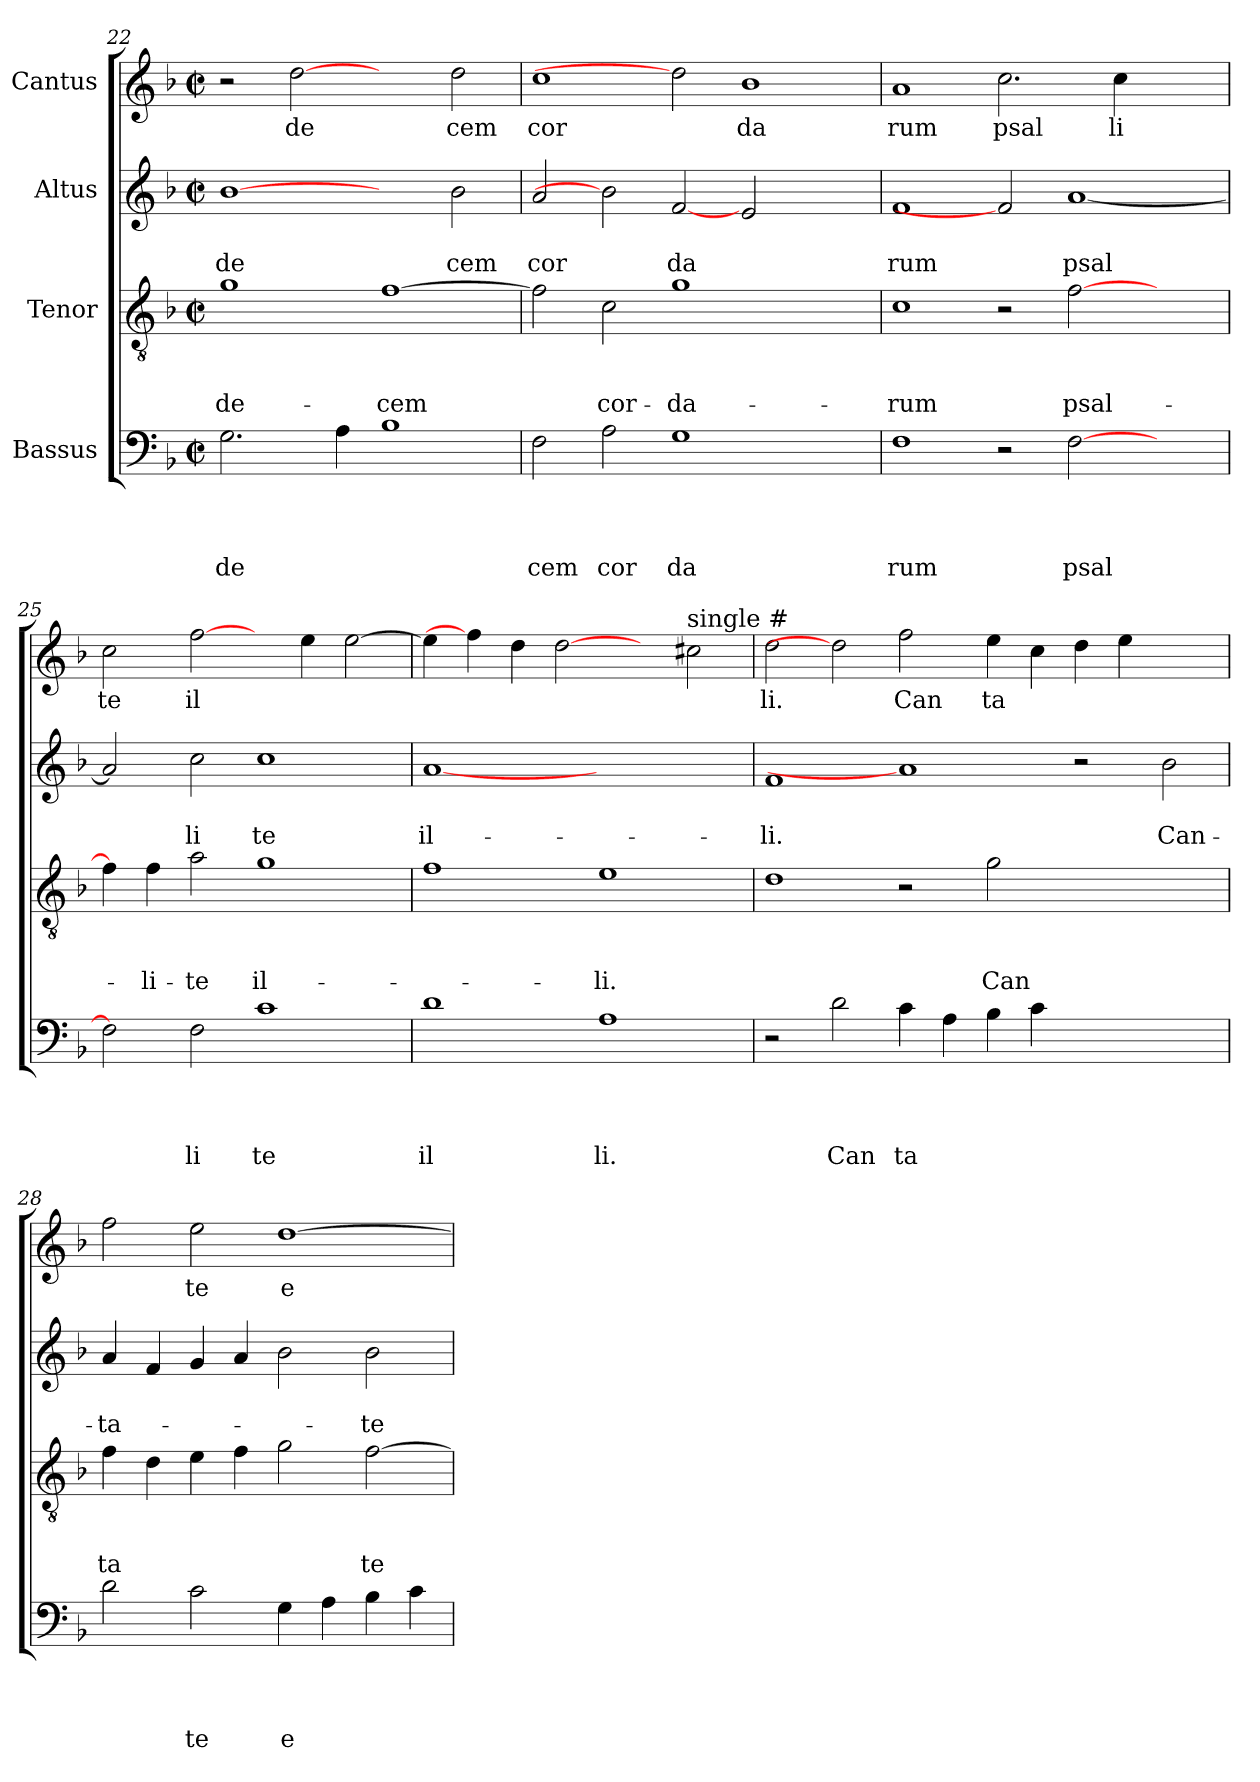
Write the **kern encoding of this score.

**kern	**text	**text	**text	**text	**kern	**text	**text	**text	**kern	**text	**text	**kern	**text
*part4	*part4	*part4	*part4	*part4	*part3	*part3	*part3	*part3	*part2	*part2	*part2	*part1	*part1
*staff4	*staff4	*staff4	*staff4	*staff4	*staff3	*staff3	*staff3	*staff3	*staff2	*staff2	*staff2	*staff1	*staff1
*I"Bassus	*	*	*	*	*I"Tenor	*	*	*	*I"Altus	*	*	*I"Cantus	*
*clefF4	*	*	*	*	*clefGv2	*	*	*	*clefG2	*	*	*clefG2	*
*k[b-]	*	*	*	*	*k[b-]	*	*	*	*k[b-]	*	*	*k[b-]	*
*F:	*	*	*	*	*F:	*	*	*	*F:	*	*	*F:	*
*M2/2	*	*	*	*	*M2/2	*	*	*	*M2/2	*	*	*M2/2	*
*met(c|)	*	*	*	*	*met(c|)	*	*	*	*met(c|)	*	*	*met(c|)	*
=22	=22	=22	=22	=22	=22	=22	=22	=22	=22	=22	=22	=22	=22
!	!	!	!	!LO:LY:b	!	!	!	!LO:LY:b	!	!	!LO:LY:b	!	!
2.G\	.	.	.	de	1g	.	.	de-	[1b-	.	de	2r	.
!	!	!	!	!	!	!	!	!	!	!	!	!	!LO:LY:b
.	.	.	.	.	.	.	.	.	.	.	.	[2dd	de
4A\	.	.	.	.	.	.	.	.	.	.	.	.	.
!	!	!	!	!	!	!	!	!LO:LY:b	!	!	!	!	!
1B-	.	.	.	.	[>1f	.	.	-cem	2ryy	.	.	2ryy	.
!	!	!	!	!	!	!	!	!	!	!	!LO:LY:b	!	!LO:LY:b
.	.	.	.	.	.	.	.	.	2b-\	.	cem	2dd\	cem
=23	=23	=23	=23	=23	=23	=23	=23	=23	=23	=23	=23	=23	=23
!	!	!	!	!LO:LY:b	!	!	!	!	!	!	!LO:LY:b	!	!LO:LY:b
2F\	.	.	.	cem	2f\]	.	.	.	2a/	.	cor	1cc	cor
!	!	!	!	!LO:LY:b	!	!	!	!LO:LY:b	!	!	!	!	!
2A\	.	.	.	cor	2c\	.	.	cor-	2b-]	.	.	.	.
!	!	!	!	!LO:LY:b	!	!	!	!LO:LY:b	!	!	!LO:LY:b	!	!
1G	.	.	.	da	1g	.	.	-da-	[2f	.	da	2dd]	.
!	!	!	!	!	!	!	!	!	!	!	!	!	!LO:LY:b
.	.	.	.	.	.	.	.	.	2e/	.	.	1b-	da
2ryy	.	.	.	.	2ryy	.	.	.	2ryy	.	.	.	.
=24	=24	=24	=24	=24	=24	=24	=24	=24	=24	=24	=24	=24	=24
!	!	!	!	!LO:LY:b	!	!	!	!LO:LY:b	!	!	!LO:LY:b	!	!LO:LY:b
1F	.	.	.	rum	1c	.	.	-rum	1f	.	rum	1a	rum
!	!	!	!	!	!	!	!	!	!	!	!	!	!LO:LY:b
2r	.	.	.	.	2r	.	.	.	2f]	.	.	2.cc\	psal
!	!	!	!	!LO:LY:b	!	!	!	!LO:LY:b	!	!	!LO:LY:b	!	!
[>2F\	.	.	.	psal	[>2f\	.	.	psal-	[<1a	.	psal	.	.
!	!	!	!	!	!	!	!	!	!	!	!	!	!LO:LY:b
.	.	.	.	.	.	.	.	.	.	.	.	4cc\	li
2ryy	.	.	.	.	2ryy	.	.	.	.	.	.	2ryy	.
=25	=25	=25	=25	=25	=25	=25	=25	=25	=25	=25	=25	=25	=25
!	!	!	!	!	!	!	!	!	!	!	!	!	!LO:LY:b
2F\]	.	.	.	.	4f\]	.	.	.	2a/]	.	.	2cc\	te
!	!	!	!	!	!	!	!	!LO:LY:b	!	!	!	!	!
.	.	.	.	.	4f\	.	.	-li-	.	.	.	.	.
!	!	!	!	!LO:LY:b	!	!	!	!LO:LY:b	!	!	!LO:LY:b	!	!LO:LY:b
2F\	.	.	.	li	2a\	.	.	-te	2cc\	.	li	[2ff\	il
!	!	!	!	!LO:LY:b	!	!	!	!LO:LY:b	!	!	!LO:LY:b	!	!
1c	.	.	.	te	1g	.	.	il-	1cc	.	te	4ryy	.
.	.	.	.	.	.	.	.	.	.	.	.	4ee\	.
.	.	.	.	.	.	.	.	.	.	.	.	[>2ee\	.
!!LO:PB:g=z
=26	=26	=26	=26	=26	=26	=26	=26	=26	=26	=26	=26	=26	=26
!	!	!	!	!LO:LY:b	!	!	!	!	!	!	!LO:LY:b	!	!
1d	.	.	.	il	1f	.	.	.	[1a	.	il-	4ee\]	.
.	.	.	.	.	.	.	.	.	.	.	.	4ff\]	.
.	.	.	.	.	.	.	.	.	.	.	.	4dd\	.
.	.	.	.	.	.	.	.	.	.	.	.	[2dd	.
!	!	!	!	!LO:LY:b	!	!	!	!LO:LY:b	!	!	!	!	!
1A	.	.	.	li.	1e	.	.	-li.	1ryy	.	.	.	.
.	.	.	.	.	.	.	.	.	.	.	.	4ryy	.
!	!	!	!	!	!	!	!	!	!	!	!	!LO:TX:a:t=single #	!
.	.	.	.	.	.	.	.	.	.	.	.	2cc#\	.
=27	=27	=27	=27	=27	=27	=27	=27	=27	=27	=27	=27	=27	=27
!	!	!	!	!	!	!	!	!	!	!	!LO:LY:b	!	!LO:LY:b
2r	.	.	.	.	1d	.	.	.	1f	.	-li.	2dd\	li.
!	!	!	!	!LO:LY:b	!	!	!	!	!	!	!	!	!
2d\	.	.	.	Can	.	.	.	.	.	.	.	2dd]	.
!	!	!	!	!LO:LY:b	!	!	!	!	!	!	!	!	!LO:LY:b
4c\	.	.	.	ta	2r	.	.	.	1a]	.	.	2ff\	Can
4A\	.	.	.	.	.	.	.	.	.	.	.	.	.
!	!	!	!	!	!	!	!	!LO:LY:b	!	!	!	!	!LO:LY:b
4B-\	.	.	.	.	2g\	.	.	Can	.	.	.	4ee\	ta
4c\	.	.	.	.	.	.	.	.	.	.	.	4cc\	.
1ryy	.	.	.	.	1ryy	.	.	.	2r	.	.	4dd\	.
.	.	.	.	.	.	.	.	.	.	.	.	4ee\	.
!	!	!	!	!	!	!	!	!	!	!	!LO:LY:b	!	!
.	.	.	.	.	.	.	.	.	2b-\	.	Can-	2ryy	.
=28	=28	=28	=28	=28	=28	=28	=28	=28	=28	=28	=28	=28	=28
!	!	!	!	!	!	!	!	!LO:LY:b	!	!	!LO:LY:b	!	!
2d\	.	.	.	.	4f\	.	.	ta	4a/	.	-ta-	2ff\	.
.	.	.	.	.	4d\	.	.	.	4f/	.	.	.	.
!	!	!	!	!LO:LY:b	!	!	!	!	!	!	!	!	!LO:LY:b
2c\	.	.	.	te	4e\	.	.	.	4g/	.	.	2ee\	te
.	.	.	.	.	4f\	.	.	.	4a/	.	.	.	.
!	!	!	!	!LO:LY:b	!	!	!	!	!	!	!	!	!LO:LY:b
4G\	.	.	.	e	2g\	.	.	.	2b-\	.	.	[>1dd	e
4A\	.	.	.	.	.	.	.	.	.	.	.	.	.
!	!	!	!	!	!	!	!	!LO:LY:b	!	!	!LO:LY:b	!	!
4B-\	.	.	.	.	[>2f\	.	.	te	2b-\	.	-te	.	.
4c\	.	.	.	.	.	.	.	.	.	.	.	.	.
=	=	=	=	=	=	=	=	=	=	=	=	=	=
*-	*-	*-	*-	*-	*-	*-	*-	*-	*-	*-	*-	*-	*-
